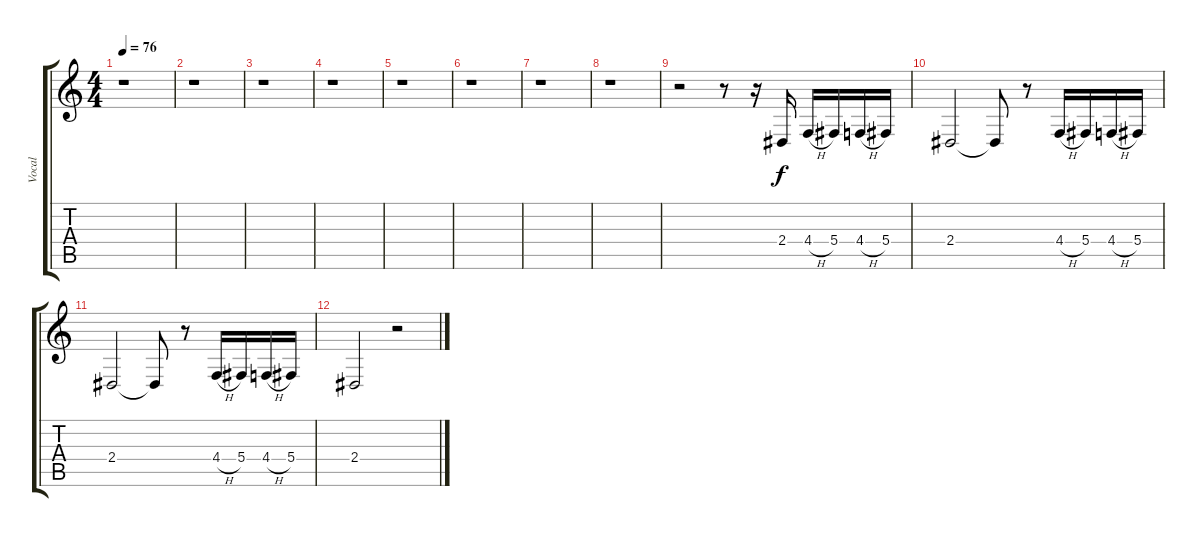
\track ("Vocal" "Vocal") {instrument acousticgrandpiano}
\staff {score tabs}
\tuning (Eb4 Bb3 Gb3 Db3 Ab2 Eb2) {hide}
\ts (4 4)
\tempo 76
\clef g2
\ks c
r.1{dy f} |
r.1 |
r.1 |
r.1 |
r.1 |
r.1 |
r.1 |
r.1 |
r.2 r.8 r.16 2.4.16 4.4{h}.16 5.4.16 4.4{h}.16 5.4.16 |
2.4.2 2.4{t}.8 r.8 4.4{h}.16 5.4.16 4.4{h}.16 5.4.16 |
2.4.2 2.4{t}.8 r.8 4.4{h}.16 5.4.16 4.4{h}.16 5.4.16 |
2.4.2 r.2
